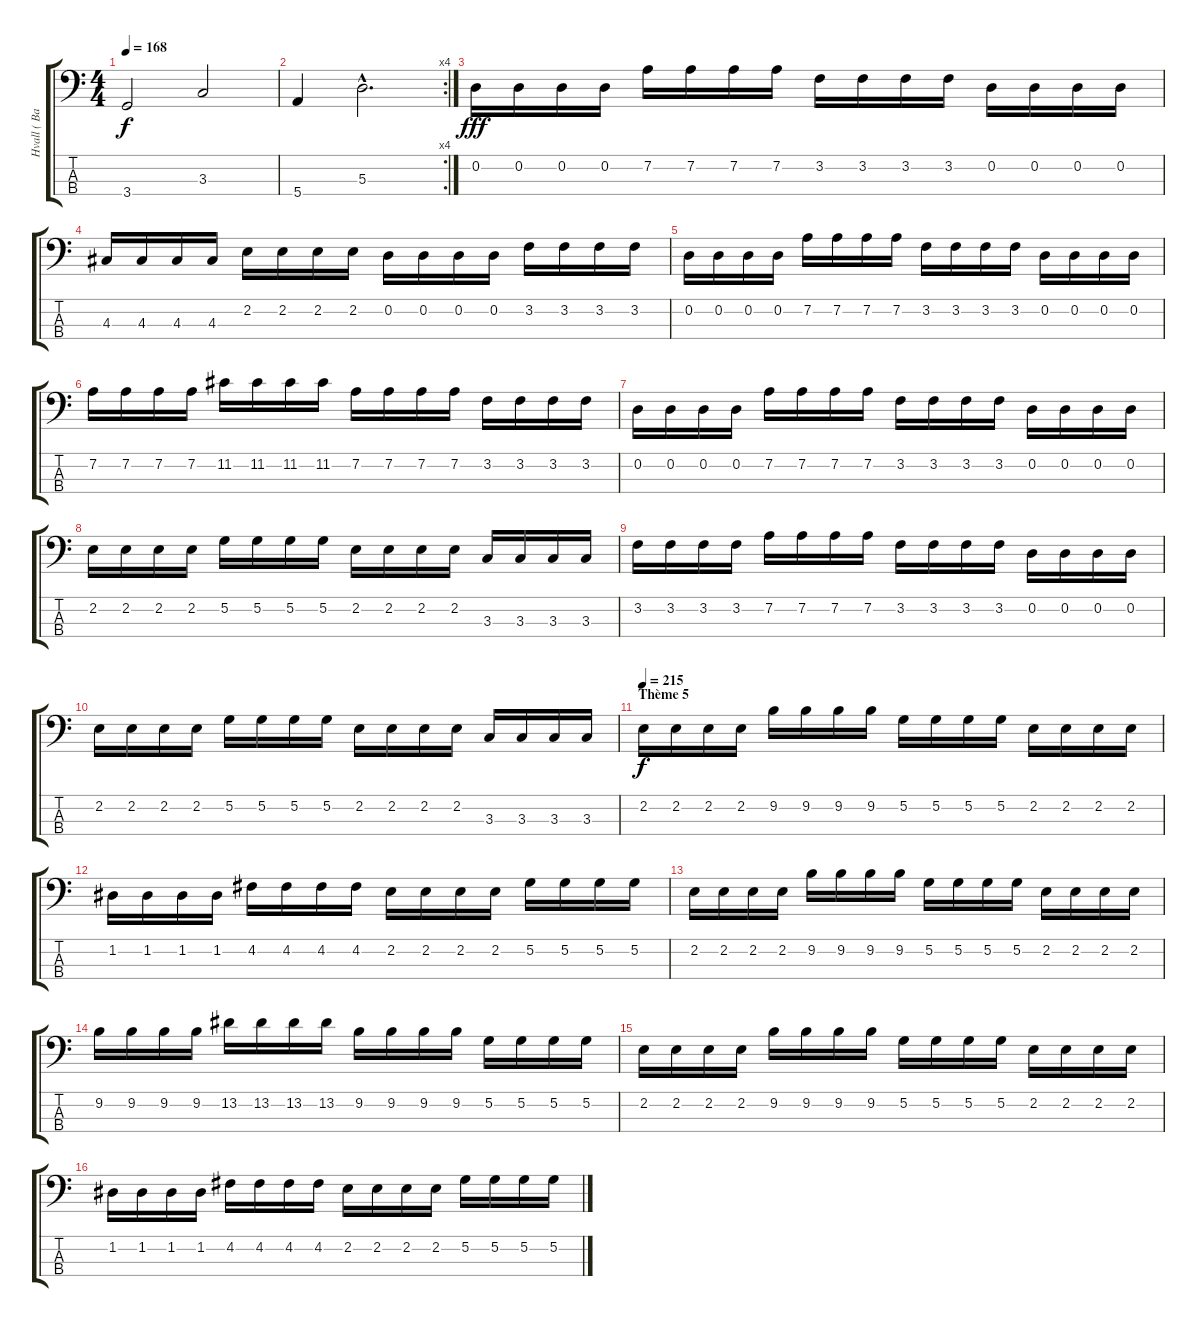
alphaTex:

\track ("Hvall ( Basse )" "Hvall ( Ba") {instrument electricbassfinger}
\staff {score tabs}
\tuning (G2 D2 A1 E1) {hide}
\ts (4 4)
\tempo 168
\clef f4
\ks c
3.4{t}.2{dy f} 3.3.2 |
\rc 4
5.4.4 5.3{hac}.2{d} |
0.2.16{dy fff} 0.2.16 0.2.16 0.2.16 7.2.16 7.2.16 7.2.16 7.2.16 3.2.16 3.2.16 3.2.16 3.2.16 0.2.16 0.2.16 0.2.16 0.2.16 |
4.3.16 4.3.16 4.3.16 4.3.16 2.2.16 2.2.16 2.2.16 2.2.16 0.2.16 0.2.16 0.2.16 0.2.16 3.2.16 3.2.16 3.2.16 3.2.16 |
0.2.16 0.2.16 0.2.16 0.2.16 7.2.16 7.2.16 7.2.16 7.2.16 3.2.16 3.2.16 3.2.16 3.2.16 0.2.16 0.2.16 0.2.16 0.2.16 |
7.2.16 7.2.16 7.2.16 7.2.16 11.2.16 11.2.16 11.2.16 11.2.16 7.2.16 7.2.16 7.2.16 7.2.16 3.2.16 3.2.16 3.2.16 3.2.16 |
0.2.16 0.2.16 0.2.16 0.2.16 7.2.16 7.2.16 7.2.16 7.2.16 3.2.16 3.2.16 3.2.16 3.2.16 0.2.16 0.2.16 0.2.16 0.2.16 |
2.2.16 2.2.16 2.2.16 2.2.16 5.2.16 5.2.16 5.2.16 5.2.16 2.2.16 2.2.16 2.2.16 2.2.16 3.3.16 3.3.16 3.3.16 3.3.16 |
3.2.16 3.2.16 3.2.16 3.2.16 7.2.16 7.2.16 7.2.16 7.2.16 3.2.16 3.2.16 3.2.16 3.2.16 0.2.16 0.2.16 0.2.16 0.2.16 |
2.2.16 2.2.16 2.2.16 2.2.16 5.2.16 5.2.16 5.2.16 5.2.16 2.2.16 2.2.16 2.2.16 2.2.16 3.3.16 3.3.16 3.3.16 3.3.16 |
\section ("" "Thème 5")
\tempo 215
2.2.16{dy f} 2.2.16 2.2.16 2.2.16 9.2.16 9.2.16 9.2.16 9.2.16 5.2.16 5.2.16 5.2.16 5.2.16 2.2.16 2.2.16 2.2.16 2.2.16 |
1.2.16 1.2.16 1.2.16 1.2.16 4.2.16 4.2.16 4.2.16 4.2.16 2.2.16 2.2.16 2.2.16 2.2.16 5.2.16 5.2.16 5.2.16 5.2.16 |
2.2.16 2.2.16 2.2.16 2.2.16 9.2.16 9.2.16 9.2.16 9.2.16 5.2.16 5.2.16 5.2.16 5.2.16 2.2.16 2.2.16 2.2.16 2.2.16 |
9.2.16 9.2.16 9.2.16 9.2.16 13.2.16 13.2.16 13.2.16 13.2.16 9.2.16 9.2.16 9.2.16 9.2.16 5.2.16 5.2.16 5.2.16 5.2.16 |
2.2.16 2.2.16 2.2.16 2.2.16 9.2.16 9.2.16 9.2.16 9.2.16 5.2.16 5.2.16 5.2.16 5.2.16 2.2.16 2.2.16 2.2.16 2.2.16 |
1.2.16 1.2.16 1.2.16 1.2.16 4.2.16 4.2.16 4.2.16 4.2.16 2.2.16 2.2.16 2.2.16 2.2.16 5.2.16 5.2.16 5.2.16 5.2.16
